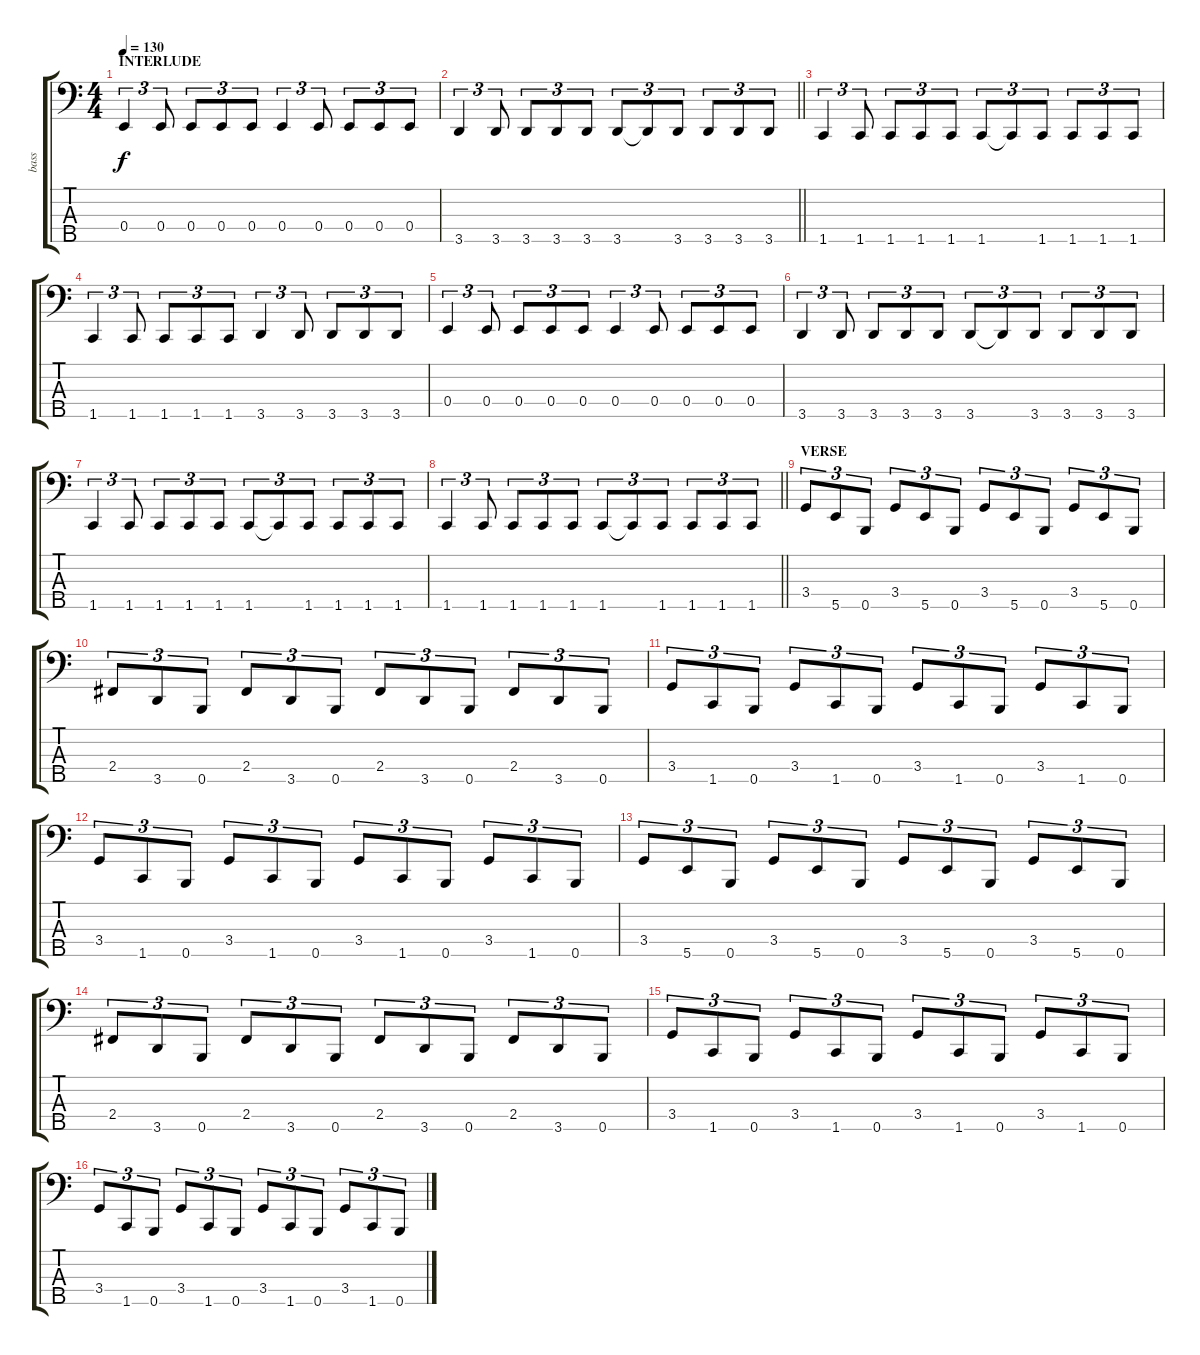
\track ("bass" "bass") {instrument electricbasspick}
\staff {score tabs}
\tuning (G2 D2 A1 E1 B0) {hide}
\ts (4 4)
\section ("" "INTERLUDE")
\tempo 130
\clef f4
\ks c
0.4.4{tu (3 2) dy f} 0.4.8{tu (3 2)} 0.4.8{tu (3 2)} 0.4.8{tu (3 2)} 0.4.8{tu (3 2)} 0.4.4{tu (3 2)} 0.4.8{tu (3 2)} 0.4.8{tu (3 2)} 0.4.8{tu (3 2)} 0.4.8{tu (3 2)} |
\barLineRight lightlight
3.5.4{tu (3 2)} 3.5.8{tu (3 2)} 3.5.8{tu (3 2)} 3.5.8{tu (3 2)} 3.5.8{tu (3 2)} 3.5.8{tu (3 2)} 3.5{t}.8{tu (3 2)} 3.5.8{tu (3 2)} 3.5.8{tu (3 2)} 3.5.8{tu (3 2)} 3.5.8{tu (3 2)} |
1.5.4{tu (3 2)} 1.5.8{tu (3 2)} 1.5.8{tu (3 2)} 1.5.8{tu (3 2)} 1.5.8{tu (3 2)} 1.5.8{tu (3 2)} 1.5{t}.8{tu (3 2)} 1.5.8{tu (3 2)} 1.5.8{tu (3 2)} 1.5.8{tu (3 2)} 1.5.8{tu (3 2)} |
1.5.4{tu (3 2)} 1.5.8{tu (3 2)} 1.5.8{tu (3 2)} 1.5.8{tu (3 2)} 1.5.8{tu (3 2)} 3.5.4{tu (3 2)} 3.5.8{tu (3 2)} 3.5.8{tu (3 2)} 3.5.8{tu (3 2)} 3.5.8{tu (3 2)} |
0.4.4{tu (3 2)} 0.4.8{tu (3 2)} 0.4.8{tu (3 2)} 0.4.8{tu (3 2)} 0.4.8{tu (3 2)} 0.4.4{tu (3 2)} 0.4.8{tu (3 2)} 0.4.8{tu (3 2)} 0.4.8{tu (3 2)} 0.4.8{tu (3 2)} |
3.5.4{tu (3 2)} 3.5.8{tu (3 2)} 3.5.8{tu (3 2)} 3.5.8{tu (3 2)} 3.5.8{tu (3 2)} 3.5.8{tu (3 2)} 3.5{t}.8{tu (3 2)} 3.5.8{tu (3 2)} 3.5.8{tu (3 2)} 3.5.8{tu (3 2)} 3.5.8{tu (3 2)} |
1.5.4{tu (3 2)} 1.5.8{tu (3 2)} 1.5.8{tu (3 2)} 1.5.8{tu (3 2)} 1.5.8{tu (3 2)} 1.5.8{tu (3 2)} 1.5{t}.8{tu (3 2)} 1.5.8{tu (3 2)} 1.5.8{tu (3 2)} 1.5.8{tu (3 2)} 1.5.8{tu (3 2)} |
\barLineRight lightlight
1.5.4{tu (3 2)} 1.5.8{tu (3 2)} 1.5.8{tu (3 2)} 1.5.8{tu (3 2)} 1.5.8{tu (3 2)} 1.5.8{tu (3 2)} 1.5{t}.8{tu (3 2)} 1.5.8{tu (3 2)} 1.5.8{tu (3 2)} 1.5.8{tu (3 2)} 1.5.8{tu (3 2)} |
\section ("" "VERSE")
3.4.8{tu (3 2)} 5.5.8{tu (3 2)} 0.5.8{tu (3 2)} 3.4.8{tu (3 2)} 5.5.8{tu (3 2)} 0.5.8{tu (3 2)} 3.4.8{tu (3 2)} 5.5.8{tu (3 2)} 0.5.8{tu (3 2)} 3.4.8{tu (3 2)} 5.5.8{tu (3 2)} 0.5.8{tu (3 2)} |
2.4.8{tu (3 2)} 3.5.8{tu (3 2)} 0.5.8{tu (3 2)} 2.4.8{tu (3 2)} 3.5.8{tu (3 2)} 0.5.8{tu (3 2)} 2.4.8{tu (3 2)} 3.5.8{tu (3 2)} 0.5.8{tu (3 2)} 2.4.8{tu (3 2)} 3.5.8{tu (3 2)} 0.5.8{tu (3 2)} |
3.4.8{tu (3 2)} 1.5.8{tu (3 2)} 0.5.8{tu (3 2)} 3.4.8{tu (3 2)} 1.5.8{tu (3 2)} 0.5.8{tu (3 2)} 3.4.8{tu (3 2)} 1.5.8{tu (3 2)} 0.5.8{tu (3 2)} 3.4.8{tu (3 2)} 1.5.8{tu (3 2)} 0.5.8{tu (3 2)} |
3.4.8{tu (3 2)} 1.5.8{tu (3 2)} 0.5.8{tu (3 2)} 3.4.8{tu (3 2)} 1.5.8{tu (3 2)} 0.5.8{tu (3 2)} 3.4.8{tu (3 2)} 1.5.8{tu (3 2)} 0.5.8{tu (3 2)} 3.4.8{tu (3 2)} 1.5.8{tu (3 2)} 0.5.8{tu (3 2)} |
3.4.8{tu (3 2)} 5.5.8{tu (3 2)} 0.5.8{tu (3 2)} 3.4.8{tu (3 2)} 5.5.8{tu (3 2)} 0.5.8{tu (3 2)} 3.4.8{tu (3 2)} 5.5.8{tu (3 2)} 0.5.8{tu (3 2)} 3.4.8{tu (3 2)} 5.5.8{tu (3 2)} 0.5.8{tu (3 2)} |
2.4.8{tu (3 2)} 3.5.8{tu (3 2)} 0.5.8{tu (3 2)} 2.4.8{tu (3 2)} 3.5.8{tu (3 2)} 0.5.8{tu (3 2)} 2.4.8{tu (3 2)} 3.5.8{tu (3 2)} 0.5.8{tu (3 2)} 2.4.8{tu (3 2)} 3.5.8{tu (3 2)} 0.5.8{tu (3 2)} |
3.4.8{tu (3 2)} 1.5.8{tu (3 2)} 0.5.8{tu (3 2)} 3.4.8{tu (3 2)} 1.5.8{tu (3 2)} 0.5.8{tu (3 2)} 3.4.8{tu (3 2)} 1.5.8{tu (3 2)} 0.5.8{tu (3 2)} 3.4.8{tu (3 2)} 1.5.8{tu (3 2)} 0.5.8{tu (3 2)} |
3.4.8{tu (3 2)} 1.5.8{tu (3 2)} 0.5.8{tu (3 2)} 3.4.8{tu (3 2)} 1.5.8{tu (3 2)} 0.5.8{tu (3 2)} 3.4.8{tu (3 2)} 1.5.8{tu (3 2)} 0.5.8{tu (3 2)} 3.4.8{tu (3 2)} 1.5.8{tu (3 2)} 0.5.8{tu (3 2)}
